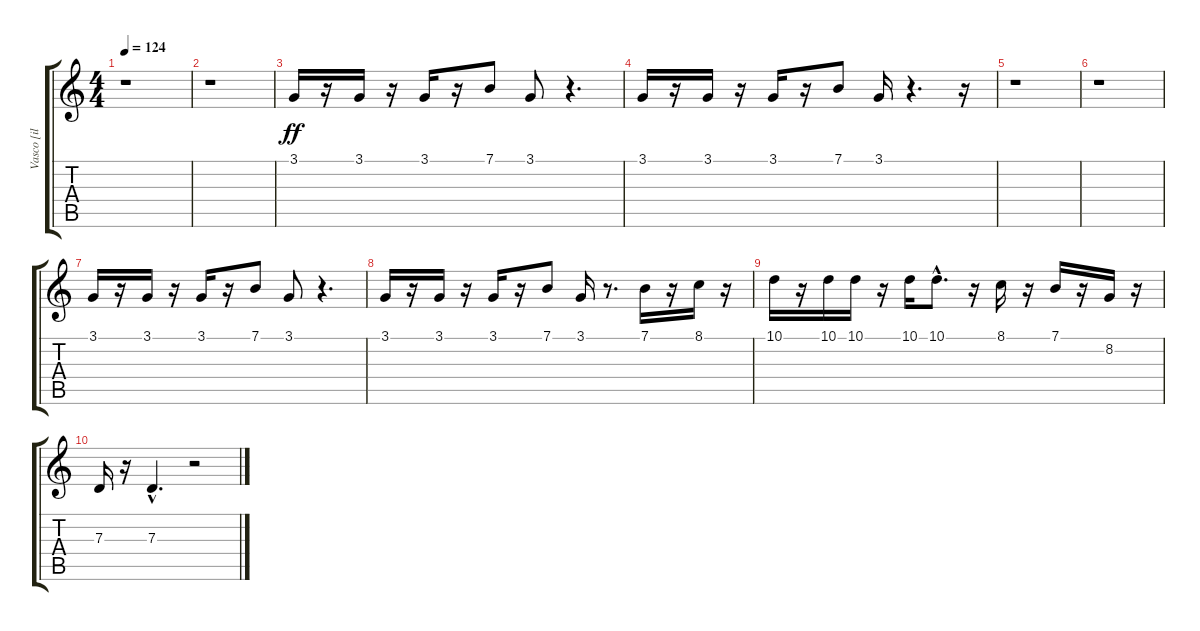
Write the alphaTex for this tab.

\track ("Vasco [il grande]" "Vasco [il ") {instrument flute}
\staff {score tabs}
\tuning (E4 B3 G3 D3 A2 E2) {hide}
\ts (4 4)
\tempo 124
\clef g2
\ks c
r.1{dy ff} |
r.1 |
3.1.16 r.16 3.1.16 r.16 3.1.16 r.16 7.1.8 3.1.8 r.4{d} |
3.1.16 r.16 3.1.16 r.16 3.1.16 r.16 7.1.8 3.1.16 r.4{d} r.16 |
r.1 |
r.1 |
3.1.16 r.16 3.1.16 r.16 3.1.16 r.16 7.1.8 3.1.8 r.4{d} |
3.1.16 r.16 3.1.16 r.16 3.1.16 r.16 7.1.8 3.1.16 r.8{d} 7.1.16 r.16 8.1.16 r.16 |
10.1.16 r.16 10.1.16 10.1.16 r.16 10.1.16 10.1{hac}.8{d} r.16 8.1.16 r.16 7.1.16 r.16 8.2.16 r.16 |
7.3.16 r.16 7.3{hac}.4{d} r.2
